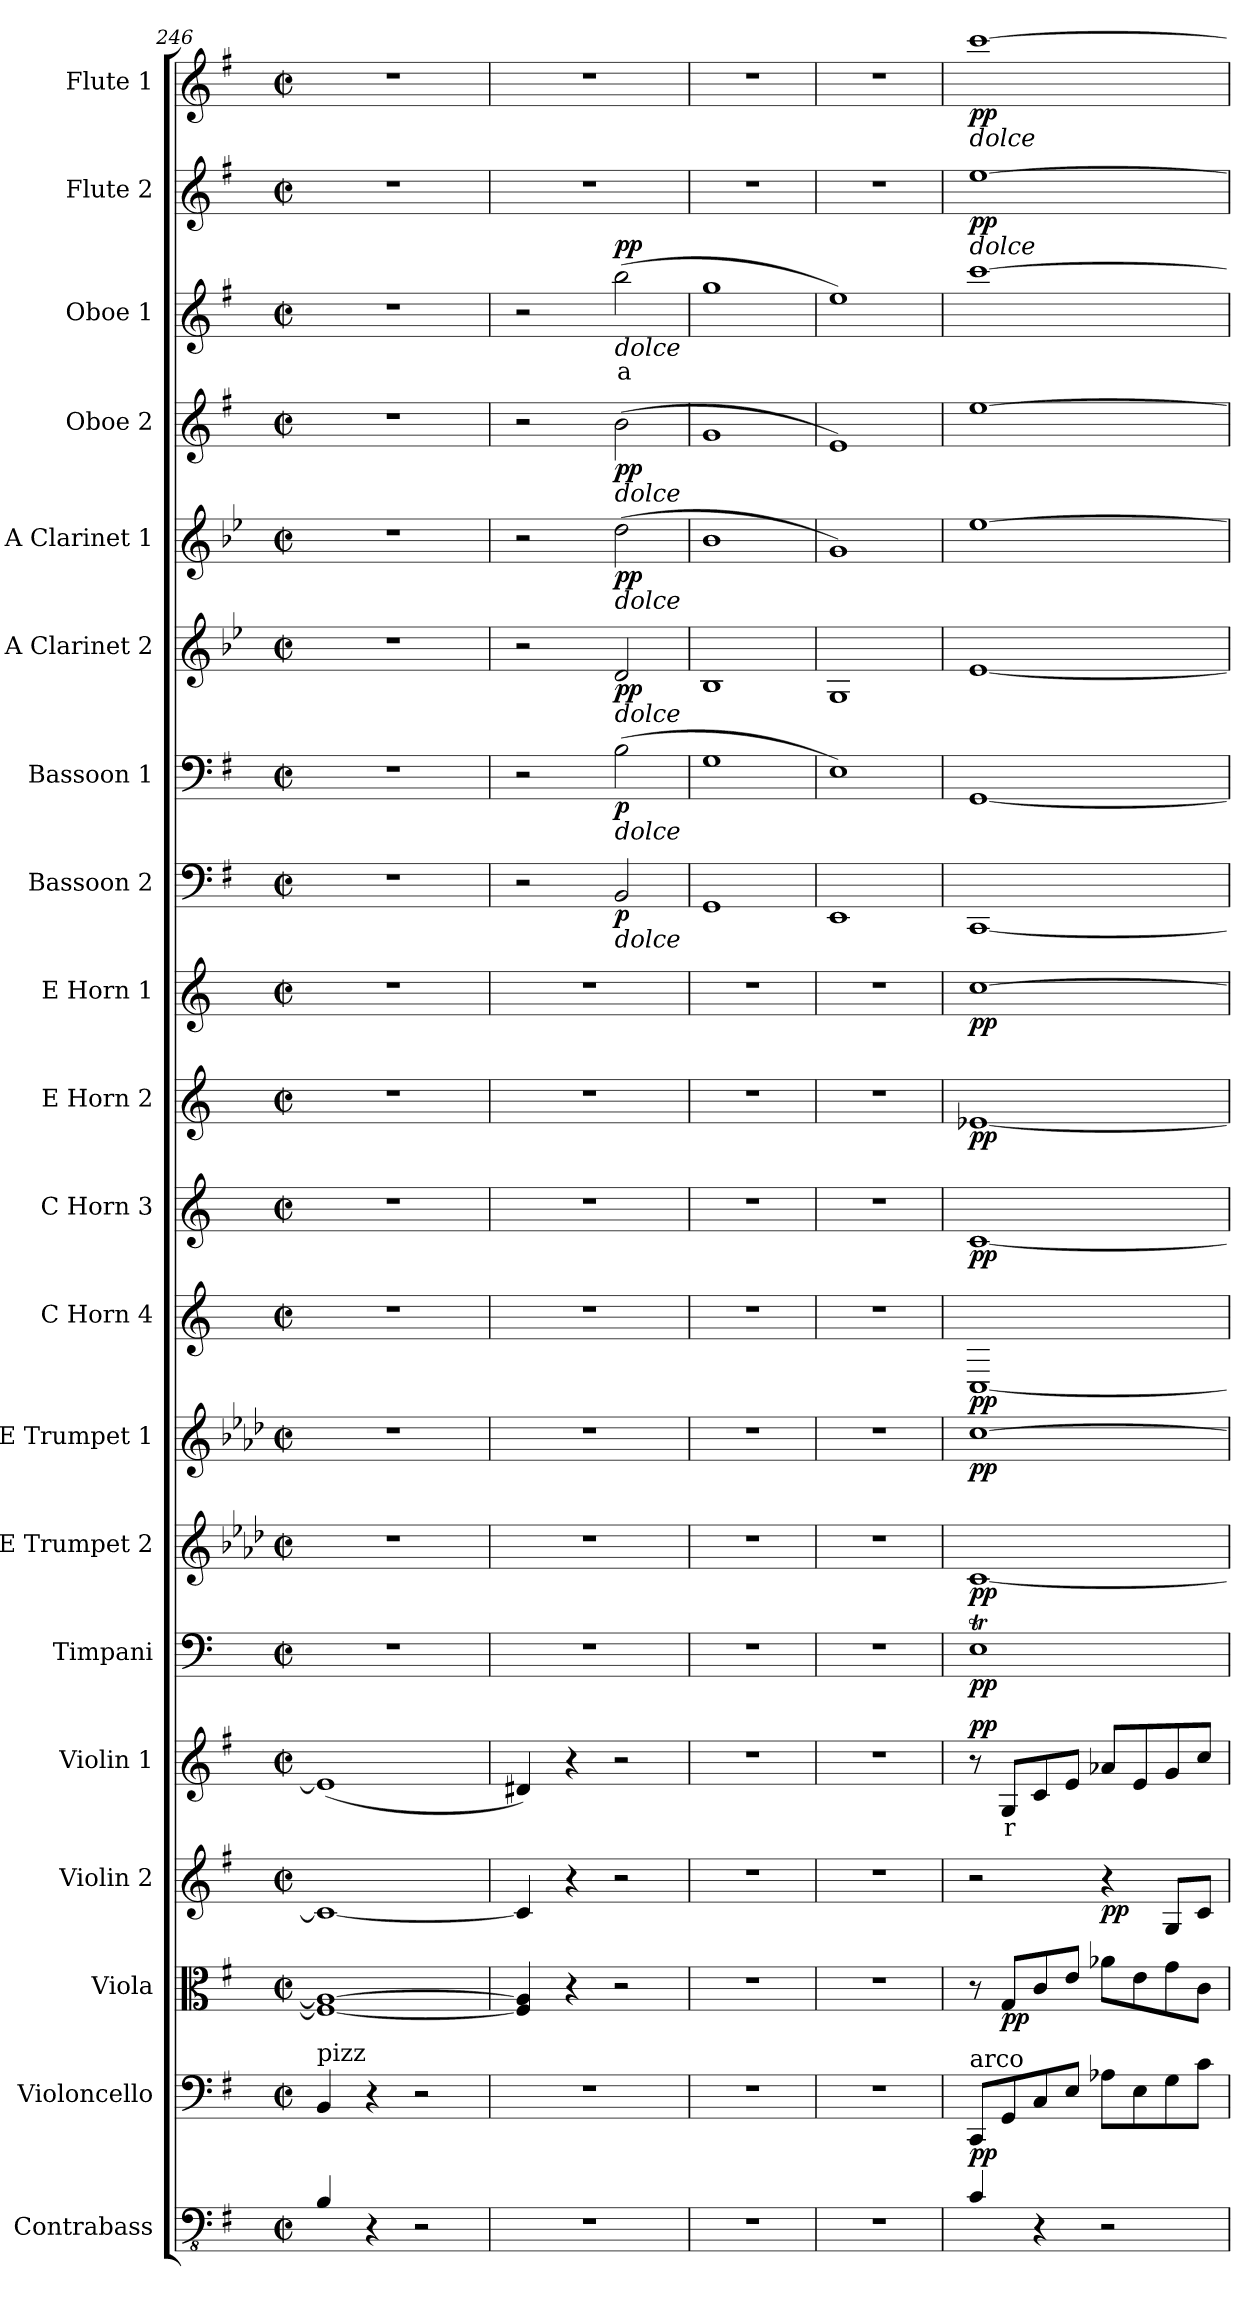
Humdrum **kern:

**kern	**kern	**dynam	**kern	**dynam	**kern	**dynam	**kern	**text	**dynam	**kern	**dynam	**kern	**dynam	**kern	**dynam	**kern	**dynam	**kern	**dynam	**kern	**dynam	**kern	**dynam	**kern	**dynam	**kern	**dynam	**kern	**dynam	**kern	**dynam	**kern	**dynam	**kern	**text	**dynam	**kern	**dynam	**kern	**dynam
*part20	*part19	*part19	*part18	*part18	*part17	*part17	*part16	*part16	*part16	*part15	*part15	*part14	*part14	*part13	*part13	*part12	*part12	*part11	*part11	*part10	*part10	*part9	*part9	*part8	*part8	*part7	*part7	*part6	*part6	*part5	*part5	*part4	*part4	*part3	*part3	*part3	*part2	*part2	*part1	*part1
*staff20	*staff19	*staff19	*staff18	*staff18	*staff17	*staff17	*staff16	*staff16	*staff16	*staff15	*staff15	*staff14	*staff14	*staff13	*staff13	*staff12	*staff12	*staff11	*staff11	*staff10	*staff10	*staff9	*staff9	*staff8	*staff8	*staff7	*staff7	*staff6	*staff6	*staff5	*staff5	*staff4	*staff4	*staff3	*staff3	*staff3	*staff2	*staff2	*staff1	*staff1
*I"Contrabass	*I"Violoncello	*	*I"Viola	*	*I"Violin 2	*	*I"Violin 1	*	*	*I"Timpani	*	*I"E Trumpet 2	*	*I"E Trumpet 1	*	*I"C Horn 4	*	*I"C Horn 3	*	*I"E Horn 2	*	*I"E Horn 1	*	*I"Bassoon 2	*	*I"Bassoon 1	*	*I"A Clarinet 2	*	*I"A Clarinet 1	*	*I"Oboe 2	*	*I"Oboe 1	*	*	*I"Flute 2	*	*I"Flute 1	*
*I'Cb	*I'Vc	*	*I'Vla	*	*I'Vln 2	*	*I'Vln 1	*	*	*I'Timp	*	*I'Tpt 2	*	*I'Tpt 1	*	*I'Hn 4	*	*I'Hn 3	*	*I'Hn 2	*	*I'Hn 1	*	*I'Bsn 2	*	*I'Bsn 1	*	*I'Cl 2	*	*I'Cl 1	*	*I'Ob 2	*	*I'Ob 1	*	*	*I'Fl 2	*	*I'Fl 1	*
*clefFv4	*clefF4	*	*clefC3	*	*clefG2	*	*clefG2	*	*	*clefF4	*	*clefG2	*	*clefG2	*	*clefG2	*	*clefG2	*	*clefG2	*	*clefG2	*	*clefF4	*	*clefF4	*	*clefG2	*	*clefG2	*	*clefG2	*	*clefG2	*	*	*clefG2	*	*clefG2	*
*ITrd7c12	*	*	*	*	*	*	*	*	*	*	*	*ITrd-2c-4	*	*ITrd-2c-4	*	*ITrd7c12	*	*ITrd7c12	*	*ITrd5c8	*	*ITrd5c8	*	*	*	*	*	*ITrd2c3	*	*ITrd2c3	*	*	*	*	*	*	*	*	*	*
*k[f#]	*k[f#]	*	*k[f#]	*	*k[f#]	*	*k[f#]	*	*	*k[]	*	*k[]	*	*k[]	*	*k[]	*	*k[]	*	*k[f#c#g#d#]	*	*k[f#c#g#d#]	*	*k[f#]	*	*k[f#]	*	*k[f#]	*	*k[f#]	*	*k[f#]	*	*k[f#]	*	*	*k[f#]	*	*k[f#]	*
*M2/2	*M2/2	*	*M2/2	*	*M2/2	*	*M2/2	*	*	*M2/2	*	*M2/2	*	*M2/2	*	*M2/2	*	*M2/2	*	*M2/2	*	*M2/2	*	*M2/2	*	*M2/2	*	*M2/2	*	*M2/2	*	*M2/2	*	*M2/2	*	*	*M2/2	*	*M2/2	*
*met(c|)	*met(c|)	*	*met(c|)	*	*met(c|)	*	*met(c|)	*	*	*met(c|)	*	*met(c|)	*	*met(c|)	*	*met(c|)	*	*met(c|)	*	*met(c|)	*	*met(c|)	*	*met(c|)	*	*met(c|)	*	*met(c|)	*	*met(c|)	*	*met(c|)	*	*met(c|)	*	*	*met(c|)	*	*met(c|)	*
=246	=246	=246	=246	=246	=246	=246	=246	=246	=246	=246	=246	=246	=246	=246	=246	=246	=246	=246	=246	=246	=246	=246	=246	=246	=246	=246	=246	=246	=246	=246	=246	=246	=246	=246	=246	=246	=246	=246	=246	=246
!	!LO:TX:a:t=pizz	!	!	!	!	!	!	!	!	!	!	!	!	!	!	!	!	!	!	!	!	!	!	!	!	!	!	!	!	!	!	!	!	!	!	!	!	!	!	!
4BBB/	4BB/	.	1F#_ 1A_	.	1c_	.	(1e]	.	.	1r	.	1r	.	1r	.	1r	.	1r	.	1r	.	1r	.	1r	.	1r	.	1r	.	1r	.	1r	.	1r	.	.	1r	.	1r	.
4r	4r	.	.	.	.	.	.	.	.	.	.	.	.	.	.	.	.	.	.	.	.	.	.	.	.	.	.	.	.	.	.	.	.	.	.	.	.	.	.	.
2r	2r	.	.	.	.	.	.	.	.	.	.	.	.	.	.	.	.	.	.	.	.	.	.	.	.	.	.	.	.	.	.	.	.	.	.	.	.	.	.	.
=247	=247	=247	=247	=247	=247	=247	=247	=247	=247	=247	=247	=247	=247	=247	=247	=247	=247	=247	=247	=247	=247	=247	=247	=247	=247	=247	=247	=247	=247	=247	=247	=247	=247	=247	=247	=247	=247	=247	=247	=247
1r	1r	.	4F#/] 4A/]	.	4c/]	.	4d#X/)	.	.	1r	.	1r	.	1r	.	1r	.	1r	.	1r	.	1r	.	2r	.	2r	.	2r	.	2r	.	2r	.	2r	.	.	1r	.	1r	.
.	.	.	4r	.	4r	.	4r	.	.	.	.	.	.	.	.	.	.	.	.	.	.	.	.	.	.	.	.	.	.	.	.	.	.	.	.	.	.	.	.	.
!	!	!	!	!	!	!	!	!	!	!	!	!	!	!	!	!	!	!	!	!	!	!	!	!	!	!	!	!	!	!	!	!	!	!LO:TX:b:i:t=dolce	!	!	!	!	!	!
!	!	!	!	!	!	!	!	!	!	!	!	!	!	!	!	!	!	!	!	!	!	!	!	!	!	!	!	!	!	!	!	!LO:TX:b:i:t=dolce	!	!	!	!	!	!	!	!
!	!	!	!	!	!	!	!	!	!	!	!	!	!	!	!	!	!	!	!	!	!	!	!	!	!	!	!	!	!	!LO:TX:b:i:t=dolce	!	!	!	!	!	!	!	!	!	!
!	!	!	!	!	!	!	!	!	!	!	!	!	!	!	!	!	!	!	!	!	!	!	!	!	!	!	!	!LO:TX:b:i:t=dolce	!	!	!	!	!	!	!	!	!	!	!	!
!	!	!	!	!	!	!	!	!	!	!	!	!	!	!	!	!	!	!	!	!	!	!	!	!	!	!LO:TX:b:i:t=dolce	!	!	!	!	!	!	!	!	!	!	!	!	!	!
!	!	!	!	!	!	!	!	!	!	!	!	!	!	!	!	!	!	!	!	!	!	!	!	!LO:TX:b:i:t=dolce	!	!	!	!	!	!	!	!	!	!	!	!	!	!	!	!
!	!	!	!	!	!	!	!	!	!	!	!	!	!	!	!	!	!	!	!	!	!	!	!	!	!LO:DY:b	!	!LO:DY:b	!	!LO:DY:b	!	!LO:DY:b	!	!LO:DY:b	!	!LO:LY:b:color=#FF0000	!LO:DY:b	!	!	!	!
.	.	.	2r	.	2r	.	2r	.	.	.	.	.	.	.	.	.	.	.	.	.	.	.	.	2BB/	p	(2B\	p	2B/	pp	(2b\	pp	(2b\	pp	(2bb\	a	pp	.	.	.	.
=248	=248	=248	=248	=248	=248	=248	=248	=248	=248	=248	=248	=248	=248	=248	=248	=248	=248	=248	=248	=248	=248	=248	=248	=248	=248	=248	=248	=248	=248	=248	=248	=248	=248	=248	=248	=248	=248	=248	=248	=248
1r	1r	.	1r	.	1r	.	1r	.	.	1r	.	1r	.	1r	.	1r	.	1r	.	1r	.	1r	.	1GG	.	1G	.	1G	.	1g	.	1g	.	1gg	.	.	1r	.	1r	.
=249	=249	=249	=249	=249	=249	=249	=249	=249	=249	=249	=249	=249	=249	=249	=249	=249	=249	=249	=249	=249	=249	=249	=249	=249	=249	=249	=249	=249	=249	=249	=249	=249	=249	=249	=249	=249	=249	=249	=249	=249
1r	1r	.	1r	.	1r	.	1r	.	.	1r	.	1r	.	1r	.	1r	.	1r	.	1r	.	1r	.	1EE	.	1E)	.	1E	.	1e)	.	1e)	.	1ee)	.	.	1r	.	1r	.
=250	=250	=250	=250	=250	=250	=250	=250	=250	=250	=250	=250	=250	=250	=250	=250	=250	=250	=250	=250	=250	=250	=250	=250	=250	=250	=250	=250	=250	=250	=250	=250	=250	=250	=250	=250	=250	=250	=250	=250	=250
!	!	!	!	!	!	!	!	!	!	!	!	!	!	!	!	!	!	!	!	!	!	!	!	!	!	!	!	!	!	!	!	!	!	!	!	!	!	!	!LO:TX:b:i:t=dolce	!
!	!	!	!	!	!	!	!	!	!	!	!	!	!	!	!	!	!	!	!	!	!	!	!	!	!	!	!	!	!	!	!	!	!	!	!	!	!LO:TX:b:i:t=dolce	!	!	!
!	!LO:TX:a:t=arco	!	!	!	!	!	!	!	!	!	!	!	!	!	!	!	!	!	!	!	!	!	!	!	!	!	!	!	!	!	!	!	!	!	!	!	!	!	!	!
!	!	!LO:DY:b	!	!	!	!	!	!	!LO:DY:b	!	!LO:DY:b	!	!LO:DY:b	!	!LO:DY:b	!	!LO:DY:b	!	!LO:DY:b	!	!LO:DY:b	!	!LO:DY:b	!	!	!	!	!	!	!	!	!	!	!	!	!	!	!LO:DY:b	!	!LO:DY:b
4CC/	8CC/L	pp	8r	.	2r	.	8r	.	pp	1Et	pp	[1e	pp	[1ee	pp	[1CC	pp	[1C	pp	[1Gn	pp	[1e	pp	[1CC	.	[1GG	.	[1c	.	[1cc	.	[1ee	.	[1ccc	.	.	[1ee	pp	[1ccc	pp
!	!	!	!	!LO:DY:b	!	!	!	!LO:LY:b:color=#FF0000	!	!	!	!	!	!	!	!	!	!	!	!	!	!	!	!	!	!	!	!	!	!	!	!	!	!	!	!	!	!	!	!
.	8GG/	.	8G/L	pp	.	.	8G/L	r	.	.	.	.	.	.	.	.	.	.	.	.	.	.	.	.	.	.	.	.	.	.	.	.	.	.	.	.	.	.	.	.
4r	8C/	.	8c/	.	.	.	8c/	.	.	.	.	.	.	.	.	.	.	.	.	.	.	.	.	.	.	.	.	.	.	.	.	.	.	.	.	.	.	.	.	.
.	8E/J	.	8e/J	.	.	.	8e/J	.	.	.	.	.	.	.	.	.	.	.	.	.	.	.	.	.	.	.	.	.	.	.	.	.	.	.	.	.	.	.	.	.
!	!	!	!	!	!	!LO:DY:b	!	!	!	!	!	!	!	!	!	!	!	!	!	!	!	!	!	!	!	!	!	!	!	!	!	!	!	!	!	!	!	!	!	!
2r	8A-X\L	.	8a-X\L	.	4r	pp	8a-X/L	.	.	.	.	.	.	.	.	.	.	.	.	.	.	.	.	.	.	.	.	.	.	.	.	.	.	.	.	.	.	.	.	.
.	8E\	.	8e\	.	.	.	8e/	.	.	.	.	.	.	.	.	.	.	.	.	.	.	.	.	.	.	.	.	.	.	.	.	.	.	.	.	.	.	.	.	.
.	8G\	.	8g\	.	8G/L	.	8g/	.	.	.	.	.	.	.	.	.	.	.	.	.	.	.	.	.	.	.	.	.	.	.	.	.	.	.	.	.	.	.	.	.
.	8c\J	.	8c\J	.	8c/J	.	8cc/J	.	.	.	.	.	.	.	.	.	.	.	.	.	.	.	.	.	.	.	.	.	.	.	.	.	.	.	.	.	.	.	.	.
=	=	=	=	=	=	=	=	=	=	=	=	=	=	=	=	=	=	=	=	=	=	=	=	=	=	=	=	=	=	=	=	=	=	=	=	=	=	=	=	=
*-	*-	*-	*-	*-	*-	*-	*-	*-	*-	*-	*-	*-	*-	*-	*-	*-	*-	*-	*-	*-	*-	*-	*-	*-	*-	*-	*-	*-	*-	*-	*-	*-	*-	*-	*-	*-	*-	*-	*-	*-
